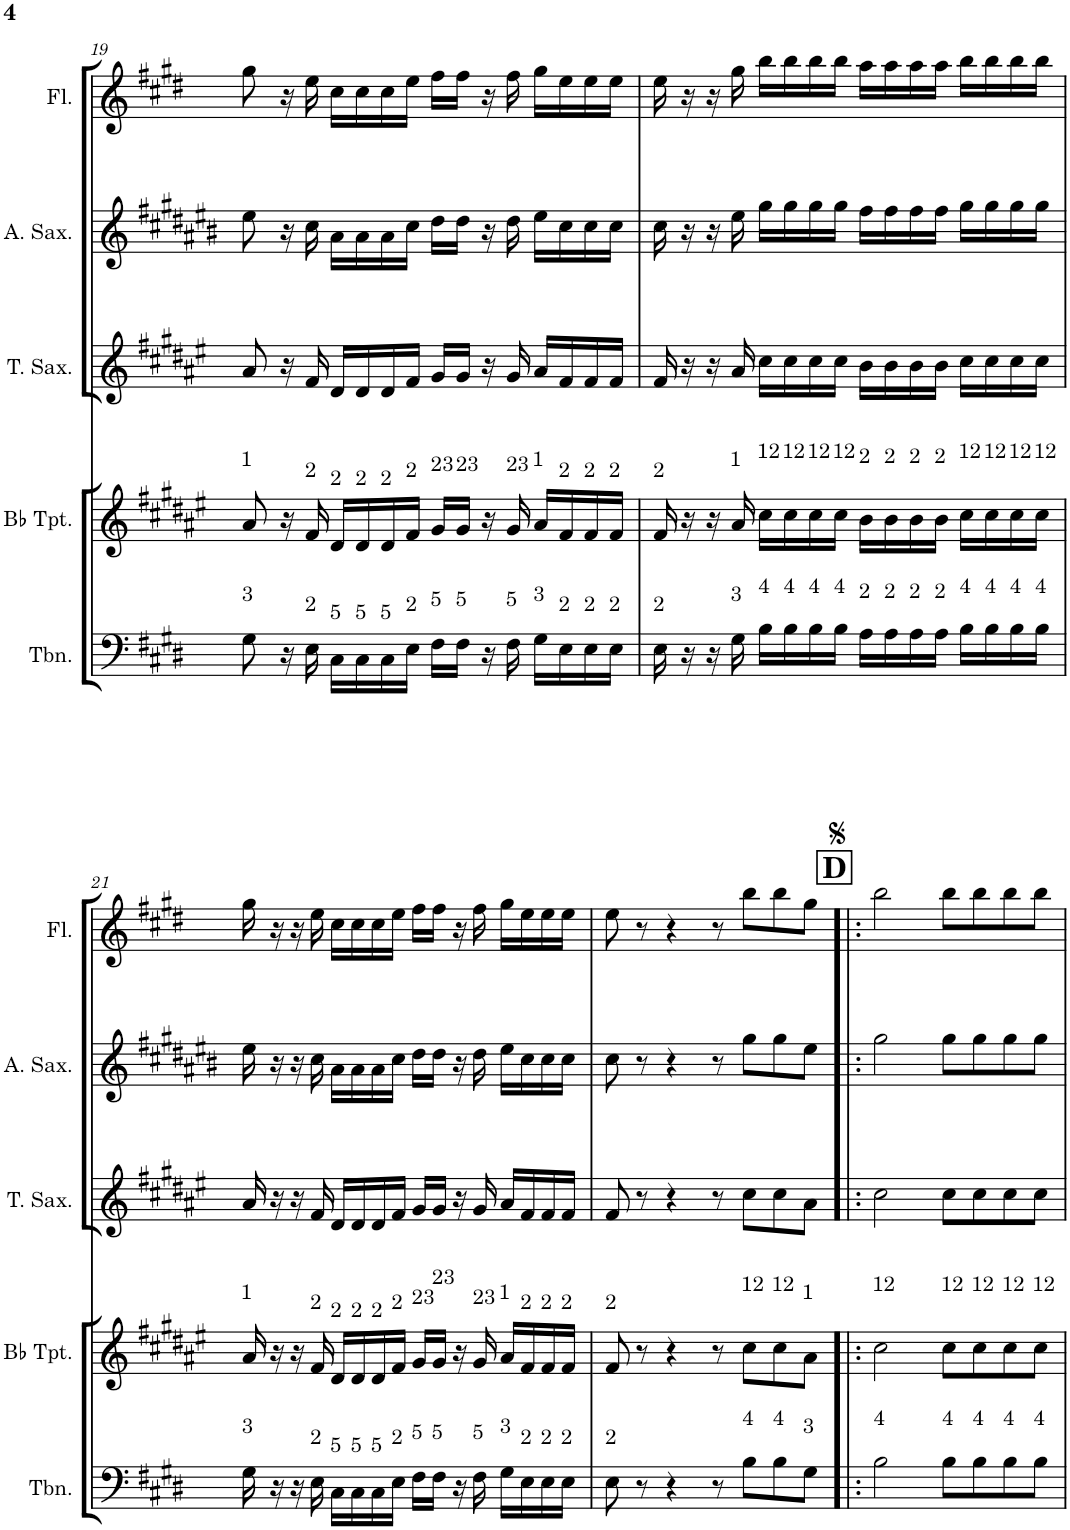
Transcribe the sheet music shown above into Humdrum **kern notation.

**kern	**kern	**kern	**kern	**kern
*part5	*part4	*part3	*part2	*part1
*staff5	*staff4	*staff3	*staff2	*staff1
*I"Trombone	*I"Bb Trumpet	*I"Tenor Saxophone	*I"Alto Saxophone	*I"Flute
*I'Tbn.	*I'Bb Tpt.	*I'T. Sax.	*I'A. Sax.	*I'Fl.
!!LO:PB:g=z
*clefF4	*clefG2	*clefG2	*clefG2	*clefG2
*	*Trd1c2	*Trd8c14	*Trd5c9	*
*k[f#c#g#d#]	*k[f#c#g#d#a#e#]	*k[f#c#g#d#a#e#]	*k[f#c#g#d#a#e#b#]	*k[f#c#g#d#]
*M4/4	*M4/4	*M4/4	*M4/4	*M4/4
=19	=19	=19	=19	=19
!	!LO:TX:a:t=1	!	!	!
!LO:TX:a:t=3	!	!	!	!
8G#\	8a#/	8a#/	8ee#\	8gg#\
16r	16r	16r	16r	16r
!	!LO:TX:a:t=2	!	!	!
!LO:TX:a:t=2	!	!	!	!
16E\	16f#/	16f#/	16cc#\	16ee\
!	!LO:TX:a:t=2	!	!	!
!LO:TX:a:t=5	!	!	!	!
16C#\LL	16d#/LL	16d#/LL	16a#\LL	16cc#\LL
!	!LO:TX:a:t=2	!	!	!
!LO:TX:a:t=5	!	!	!	!
16C#\	16d#/	16d#/	16a#\	16cc#\
!	!LO:TX:a:t=2	!	!	!
!LO:TX:a:t=5	!	!	!	!
16C#\	16d#/	16d#/	16a#\	16cc#\
!	!LO:TX:a:t=2	!	!	!
!LO:TX:a:t=2	!	!	!	!
16E\JJ	16f#/JJ	16f#/JJ	16cc#\JJ	16ee\JJ
!	!LO:TX:a:t=23	!	!	!
!LO:TX:a:t=5	!	!	!	!
16F#\LL	16g#/LL	16g#/LL	16dd#\LL	16ff#\LL
!	!LO:TX:a:t=23	!	!	!
!LO:TX:a:t=5	!	!	!	!
16F#\JJ	16g#/JJ	16g#/JJ	16dd#\JJ	16ff#\JJ
16r	16r	16r	16r	16r
!	!LO:TX:a:t=23	!	!	!
!LO:TX:a:t=5	!	!	!	!
16F#\	16g#/	16g#/	16dd#\	16ff#\
!	!LO:TX:a:t=1	!	!	!
!LO:TX:a:t=3	!	!	!	!
16G#\LL	16a#/LL	16a#/LL	16ee#\LL	16gg#\LL
!	!LO:TX:a:t=2	!	!	!
!LO:TX:a:t=2	!	!	!	!
16E\	16f#/	16f#/	16cc#\	16ee\
!	!LO:TX:a:t=2	!	!	!
!LO:TX:a:t=2	!	!	!	!
16E\	16f#/	16f#/	16cc#\	16ee\
!	!LO:TX:a:t=2	!	!	!
!LO:TX:a:t=2	!	!	!	!
16E\JJ	16f#/JJ	16f#/JJ	16cc#\JJ	16ee\JJ
=20	=20	=20	=20	=20
!	!LO:TX:a:t=2	!	!	!
!LO:TX:a:t=2	!	!	!	!
16E\	16f#/	16f#/	16cc#\	16ee\
16r	16r	16r	16r	16r
16r	16r	16r	16r	16r
!	!LO:TX:a:t=1	!	!	!
!LO:TX:a:t=3	!	!	!	!
16G#\	16a#/	16a#/	16ee#\	16gg#\
!	!LO:TX:a:t=12	!	!	!
!LO:TX:a:t=4	!	!	!	!
16B\LL	16cc#\LL	16cc#\LL	16gg#\LL	16bb\LL
!	!LO:TX:a:t=12	!	!	!
!LO:TX:a:t=4	!	!	!	!
16B\	16cc#\	16cc#\	16gg#\	16bb\
!	!LO:TX:a:t=12	!	!	!
!LO:TX:a:t=4	!	!	!	!
16B\	16cc#\	16cc#\	16gg#\	16bb\
!	!LO:TX:a:t=12	!	!	!
!LO:TX:a:t=4	!	!	!	!
16B\JJ	16cc#\JJ	16cc#\JJ	16gg#\JJ	16bb\JJ
!	!LO:TX:a:t=2	!	!	!
!LO:TX:a:t=2	!	!	!	!
16A\LL	16b\LL	16b\LL	16ff#\LL	16aa\LL
!	!LO:TX:a:t=2	!	!	!
!LO:TX:a:t=2	!	!	!	!
16A\	16b\	16b\	16ff#\	16aa\
!	!LO:TX:a:t=2	!	!	!
!LO:TX:a:t=2	!	!	!	!
16A\	16b\	16b\	16ff#\	16aa\
!	!LO:TX:a:t=2	!	!	!
!LO:TX:a:t=2	!	!	!	!
16A\JJ	16b\JJ	16b\JJ	16ff#\JJ	16aa\JJ
!	!LO:TX:a:t=12	!	!	!
!LO:TX:a:t=4	!	!	!	!
16B\LL	16cc#\LL	16cc#\LL	16gg#\LL	16bb\LL
!	!LO:TX:a:t=12	!	!	!
!LO:TX:a:t=4	!	!	!	!
16B\	16cc#\	16cc#\	16gg#\	16bb\
!	!LO:TX:a:t=12	!	!	!
!LO:TX:a:t=4	!	!	!	!
16B\	16cc#\	16cc#\	16gg#\	16bb\
!	!LO:TX:a:t=12	!	!	!
!LO:TX:a:t=4	!	!	!	!
16B\JJ	16cc#\JJ	16cc#\JJ	16gg#\JJ	16bb\JJ
!!LO:LB:g=z
=21	=21	=21	=21	=21
!	!LO:TX:a:t=1	!	!	!
!LO:TX:a:t=3	!	!	!	!
16G#\	16a#/	16a#/	16ee#\	16gg#\
16r	16r	16r	16r	16r
16r	16r	16r	16r	16r
!	!LO:TX:a:t=2	!	!	!
!LO:TX:a:t=2	!	!	!	!
16E\	16f#/	16f#/	16cc#\	16ee\
!	!LO:TX:a:t=2	!	!	!
!LO:TX:a:t=5	!	!	!	!
16C#\LL	16d#/LL	16d#/LL	16a#\LL	16cc#\LL
!	!LO:TX:a:t=2	!	!	!
!LO:TX:a:t=5	!	!	!	!
16C#\	16d#/	16d#/	16a#\	16cc#\
!	!LO:TX:a:t=2	!	!	!
!LO:TX:a:t=5	!	!	!	!
16C#\	16d#/	16d#/	16a#\	16cc#\
!	!LO:TX:a:t=2	!	!	!
!LO:TX:a:t=2	!	!	!	!
16E\JJ	16f#/JJ	16f#/JJ	16cc#\JJ	16ee\JJ
!	!LO:TX:a:t=23	!	!	!
!LO:TX:a:t=5	!	!	!	!
16F#\LL	16g#/LL	16g#/LL	16dd#\LL	16ff#\LL
!	!LO:TX:a:t=23	!	!	!
!LO:TX:a:t=5	!	!	!	!
16F#\JJ	16g#/JJ	16g#/JJ	16dd#\JJ	16ff#\JJ
16r	16r	16r	16r	16r
!	!LO:TX:a:t=23	!	!	!
!LO:TX:a:t=5	!	!	!	!
16F#\	16g#/	16g#/	16dd#\	16ff#\
!	!LO:TX:a:t=1	!	!	!
!LO:TX:a:t=3	!	!	!	!
16G#\LL	16a#/LL	16a#/LL	16ee#\LL	16gg#\LL
!	!LO:TX:a:t=2	!	!	!
!LO:TX:a:t=2	!	!	!	!
16E\	16f#/	16f#/	16cc#\	16ee\
!	!LO:TX:a:t=2	!	!	!
!LO:TX:a:t=2	!	!	!	!
16E\	16f#/	16f#/	16cc#\	16ee\
!	!LO:TX:a:t=2	!	!	!
!LO:TX:a:t=2	!	!	!	!
16E\JJ	16f#/JJ	16f#/JJ	16cc#\JJ	16ee\JJ
=22	=22	=22	=22	=22
!	!LO:TX:a:t=2	!	!	!
!LO:TX:a:t=2	!	!	!	!
8E\	8f#/	8f#/	8cc#\	8ee\
8r	8r	8r	8r	8r
4r	4r	4r	4r	4r
8r	8r	8r	8r	8r
!	!LO:TX:a:t=12	!	!	!
!LO:TX:a:t=4	!	!	!	!
8B\L	8cc#\L	8cc#\L	8gg#\L	8bb\L
!	!LO:TX:a:t=12	!	!	!
!LO:TX:a:t=4	!	!	!	!
8B\	8cc#\	8cc#\	8gg#\	8bb\
!	!LO:TX:a:t=1	!	!	!
!LO:TX:a:t=3	!	!	!	!
8G#\J	8a#\J	8a#\J	8ee#\J	8gg#\J
!!LO:REH:place=s1:a:B:cj:fs=14:t=D
=23!|:	=23!|:	=23!|:	=23!|:	=23!|:
!	!LO:TX:a:t=12	!	!	!
!LO:TX:a:t=4	!	!	!	!
2B\	2cc#\	2cc#\	2gg#\	2bb\
!	!LO:TX:a:t=12	!	!	!
!LO:TX:a:t=4	!	!	!	!
8B\L	8cc#\L	8cc#\L	8gg#\L	8bb\L
!	!LO:TX:a:t=12	!	!	!
!LO:TX:a:t=4	!	!	!	!
8B\	8cc#\	8cc#\	8gg#\	8bb\
!	!LO:TX:a:t=12	!	!	!
!LO:TX:a:t=4	!	!	!	!
8B\	8cc#\	8cc#\	8gg#\	8bb\
!	!LO:TX:a:t=12	!	!	!
!LO:TX:a:t=4	!	!	!	!
8B\J	8cc#\J	8cc#\J	8gg#\J	8bb\J
=	=	=	=	=
*-	*-	*-	*-	*-
